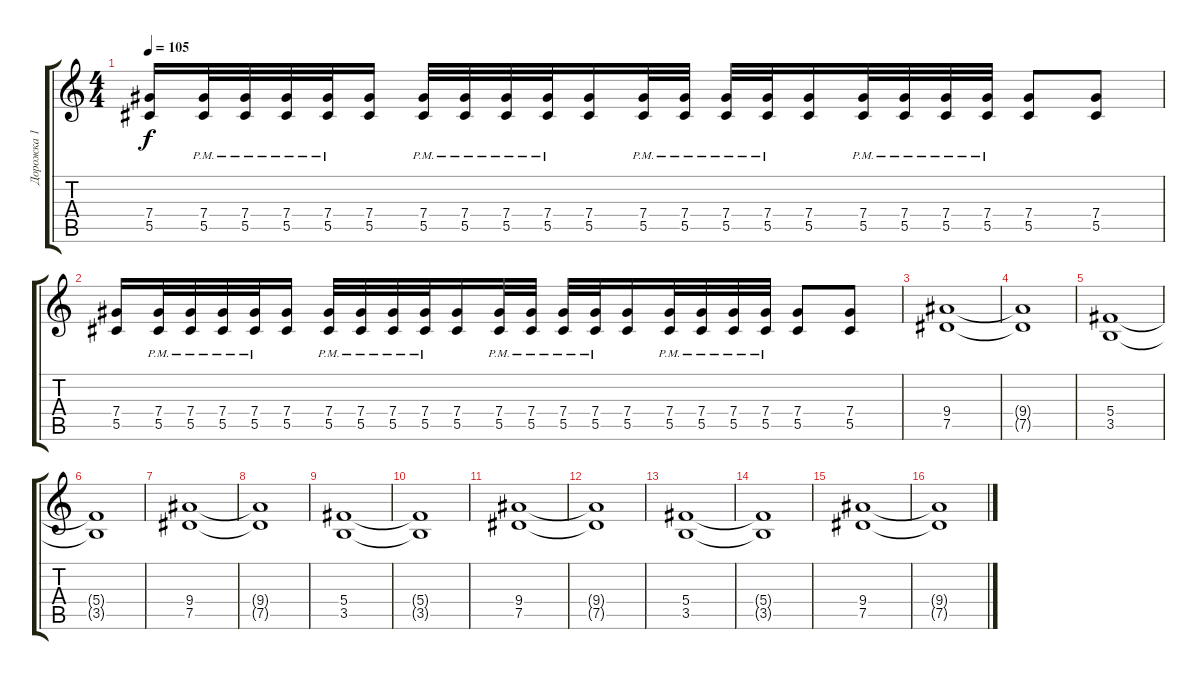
\track ("Дорожка 1" "Дорожка 1") {instrument acousticguitarsteel}
\staff {score tabs}
\tuning (Eb4 Bb3 Gb3 Db3 Ab2 Eb2) {hide}
\ts (4 4)
\tempo 105
\clef g2
\ks c
(7.4 5.5).16{dy f} (7.4{pm} 5.5{pm}).32 (7.4{pm} 5.5{pm}).32 (7.4{pm} 5.5{pm}).32 (7.4{pm} 5.5{pm}).32 (7.4 5.5).16 (7.4{pm} 5.5{pm}).32 (7.4{pm} 5.5{pm}).32 (7.4{pm} 5.5{pm}).32 (7.4{pm} 5.5{pm}).32 (7.4 5.5).16 (7.4{pm} 5.5{pm}).32 (7.4{pm} 5.5{pm}).32 (7.4{pm} 5.5{pm}).32 (7.4{pm} 5.5{pm}).32 (7.4 5.5).16 (7.4{pm} 5.5{pm}).32 (7.4{pm} 5.5{pm}).32 (7.4{pm} 5.5{pm}).32 (7.4{pm} 5.5{pm}).32 (7.4 5.5).8 (7.4 5.5).8 |
(7.4 5.5).16 (7.4{pm} 5.5{pm}).32 (7.4{pm} 5.5{pm}).32 (7.4{pm} 5.5{pm}).32 (7.4{pm} 5.5{pm}).32 (7.4 5.5).16 (7.4{pm} 5.5{pm}).32 (7.4{pm} 5.5{pm}).32 (7.4{pm} 5.5{pm}).32 (7.4{pm} 5.5{pm}).32 (7.4 5.5).16 (7.4{pm} 5.5{pm}).32 (7.4{pm} 5.5{pm}).32 (7.4{pm} 5.5{pm}).32 (7.4{pm} 5.5{pm}).32 (7.4 5.5).16 (7.4{pm} 5.5{pm}).32 (7.4{pm} 5.5{pm}).32 (7.4{pm} 5.5{pm}).32 (7.4{pm} 5.5{pm}).32 (7.4 5.5).8 (7.4 5.5).8 |
(9.4 7.5).1{volume 16 balance 8} |
(9.4{t} 7.5{t}).1 |
(5.4 3.5).1 |
(5.4{t} 3.5{t}).1 |
(9.4 7.5).1 |
(9.4{t} 7.5{t}).1 |
(5.4 3.5).1 |
(5.4{t} 3.5{t}).1 |
(9.4 7.5).1 |
(9.4{t} 7.5{t}).1 |
(5.4 3.5).1 |
(5.4{t} 3.5{t}).1 |
(9.4 7.5).1 |
(9.4{t} 7.5{t}).1
